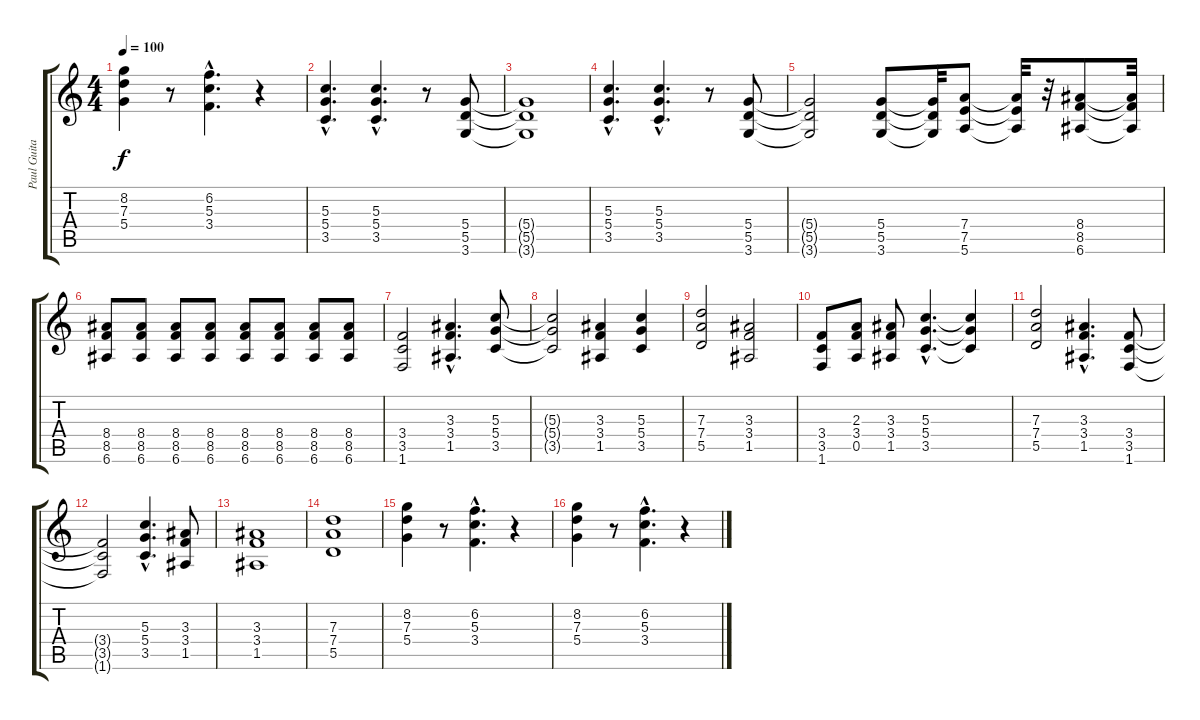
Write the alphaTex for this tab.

\track ("Paul Guitar" "Paul Guita") {instrument distortionguitar}
\staff {score tabs}
\tuning (E4 B3 G3 D3 A2 E2) {hide}
\ts (4 4)
\tempo 100
\clef g2
\ks c
(8.2 7.3 5.4).4{dy f} r.8 (6.2{hac} 5.3{hac} 3.4{hac}).4{d} r.4 |
(5.3{hac} 5.4{hac} 3.5{hac}).4{d} (5.3{hac} 5.4{hac} 3.5{hac}).4{d} r.8 (5.4 5.5 3.6).8 |
(5.4{t} 5.5{t} 3.6{t}).1 |
(5.3{hac} 5.4{hac} 3.5{hac}).4{d} (5.3{hac} 5.4{hac} 3.5{hac}).4{d} r.8 (5.4 5.5 3.6).8 |
(5.4{t} 5.5{t} 3.6{t}).2 (5.4 5.5 3.6).8 (5.4{t} 5.5{t} 3.6{t}).32 (7.4 7.5 5.6).8 (7.4{t} 7.5{t} 5.6{t}).32 r.32 (8.4 8.5 6.6).8 (8.4{t} 8.5{t} 6.6{t}).32 |
(8.4 8.5 6.6).8 (8.4 8.5 6.6).8 (8.4 8.5 6.6).8 (8.4 8.5 6.6).8 (8.4 8.5 6.6).8 (8.4 8.5 6.6).8 (8.4 8.5 6.6).8 (8.4 8.5 6.6).8 |
(3.4 3.5 1.6).2 (3.3{hac} 3.4{hac} 1.5{hac}).4{d} (5.3 5.4 3.5).8 |
(5.3{t} 5.4{t} 3.5{t}).2 (3.3 3.4 1.5).4 (5.3 5.4 3.5).4 |
(7.3 7.4 5.5).2 (3.3 3.4 1.5).2 |
(3.4 3.5 1.6).8 (2.3 3.4 0.5).8 (3.3 3.4 1.5).8 (5.3{hac} 5.4{hac} 3.5{hac}).4{d} (5.3{t} 5.4{t} 3.5{t}).4 |
(7.3 7.4 5.5).2 (3.3{hac} 3.4{hac} 1.5{hac}).4{d} (3.4 3.5 1.6).8 |
(3.4{t} 3.5{t} 1.6{t}).2 (5.3{hac} 5.4{hac} 3.5{hac}).4{d} (3.3 3.4 1.5).8 |
(3.3 3.4 1.5).1 |
(7.3 7.4 5.5).1 |
(8.2 7.3 5.4).4 r.8 (6.2{hac} 5.3{hac} 3.4{hac}).4{d} r.4 |
(8.2 7.3 5.4).4 r.8 (6.2{hac} 5.3{hac} 3.4{hac}).4{d} r.4
